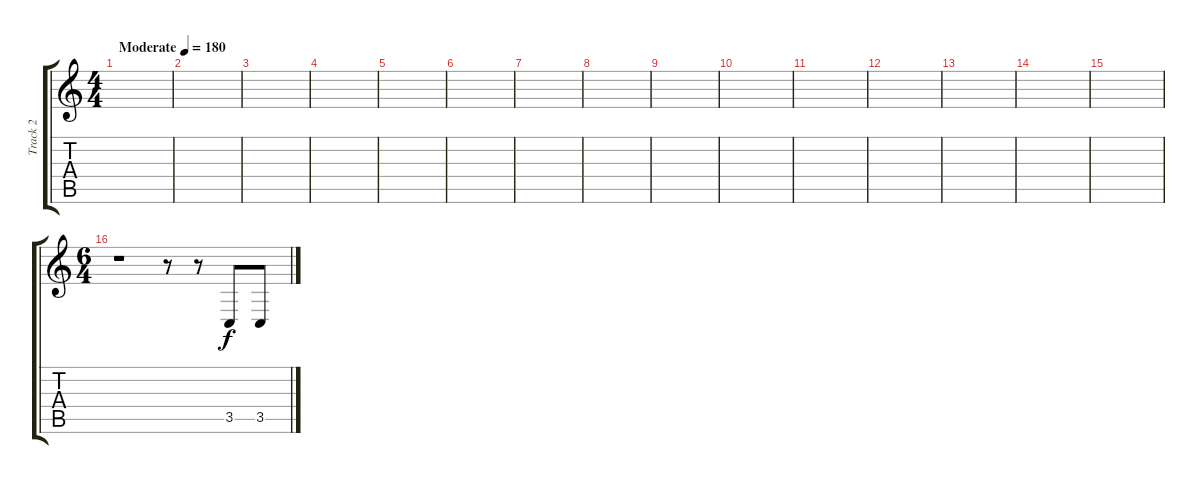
\track ("Track 2" "Track 2") {instrument cello}
\staff {score tabs}
\tuning (E4 B3 G3 D3 A2 E2) {hide}
\ts (4 4)
\tempo (180 "Moderate")
\clef g2
\ks c
|
|
|
|
|
|
|
|
|
|
|
|
|
|
|
\ts (6 4)
r.1 r.8 r.8 3.5.8 3.5.8
